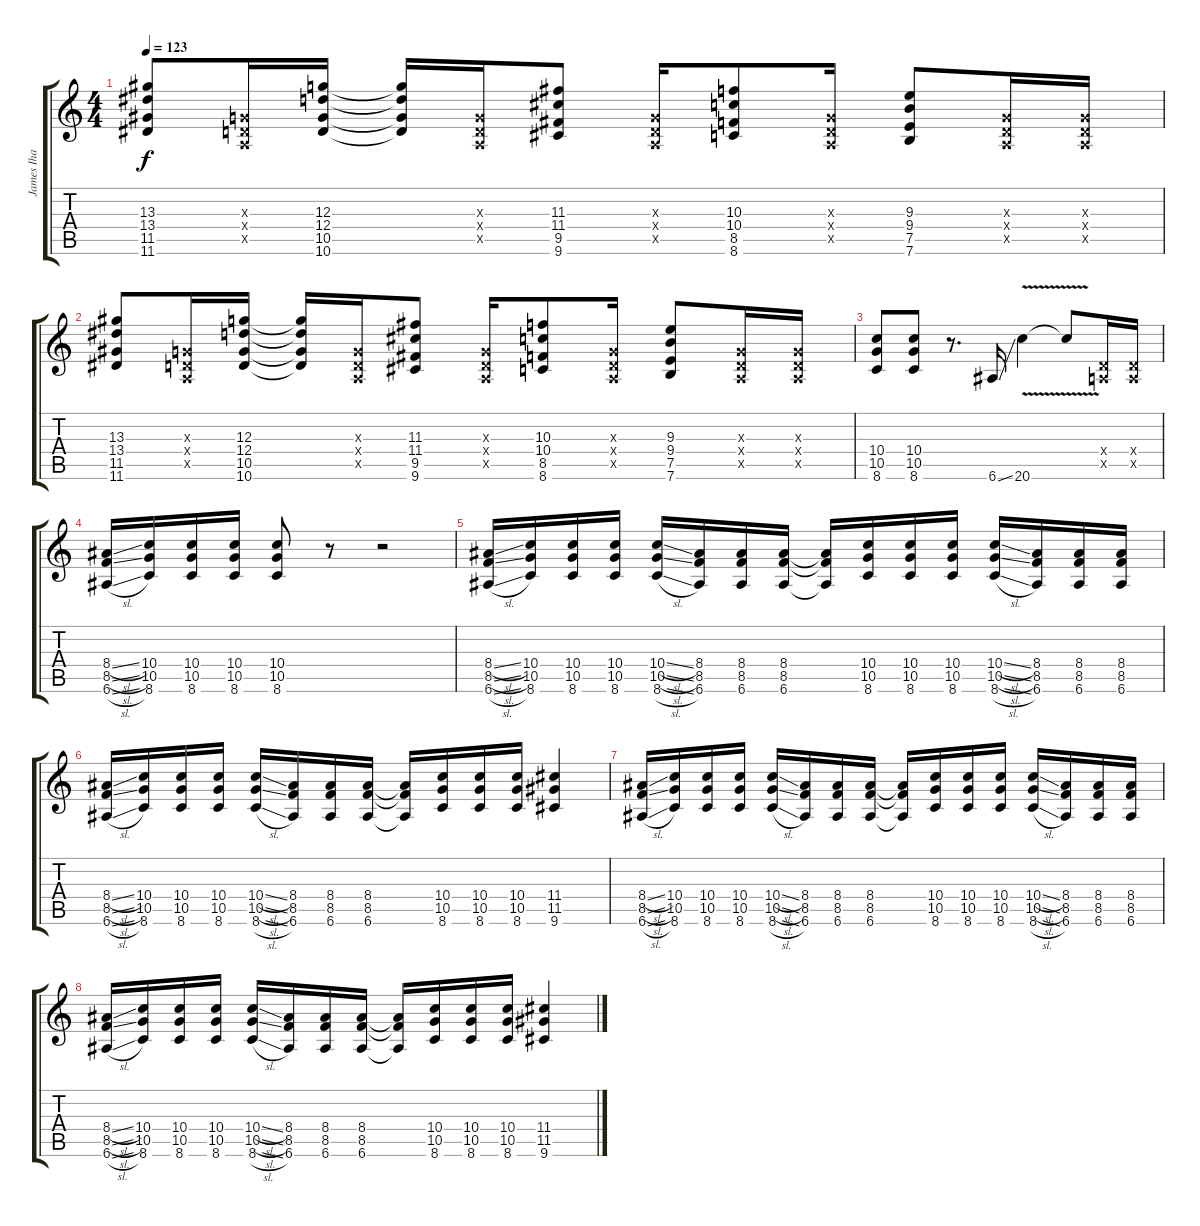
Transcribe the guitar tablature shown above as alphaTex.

\track ("James Iha" "James Iha") {instrument distortionguitar}
\staff {score tabs}
\tuning (E4 B3 G3 D3 A2 E2) {hide}
\ts (4 4)
\tempo 123
\clef g2
\ks c
(13.3 13.4 11.5 11.6).8{dy f} (0.3{x} 0.4{x} 0.5{x}).16 (12.3 12.4 10.5 10.6).16 (12.3{t} 12.4{t} 10.5{t} 10.6{t}).16 (0.3{x} 0.4{x} 0.5{x}).16 (11.3 11.4 9.5 9.6).8 (0.3{x} 0.4{x} 0.5{x}).16 (10.3 10.4 8.5 8.6).8 (0.3{x} 0.4{x} 0.5{x}).16 (9.3 9.4 7.5 7.6).8 (0.3{x} 0.4{x} 0.5{x}).16 (0.3{x} 0.4{x} 0.5{x}).16 |
(13.3 13.4 11.5 11.6).8 (0.3{x} 0.4{x} 0.5{x}).16 (12.3 12.4 10.5 10.6).16 (12.3{t} 12.4{t} 10.5{t} 10.6{t}).16 (0.3{x} 0.4{x} 0.5{x}).16 (11.3 11.4 9.5 9.6).8 (0.3{x} 0.4{x} 0.5{x}).16 (10.3 10.4 8.5 8.6).8 (0.3{x} 0.4{x} 0.5{x}).16 (9.3 9.4 7.5 7.6).8 (0.3{x} 0.4{x} 0.5{x}).16 (0.3{x} 0.4{x} 0.5{x}).16 |
(10.4 10.5 8.6).8 (10.4 10.5 8.6).8 r.8{d} 6.6{ss}.16 20.6{v}.4 20.6{t}.8 (0.4{x} 0.5{x}).16 (0.4{x} 0.5{x}).16 |
(8.4{sl} 8.5{sl} 6.6{sl}).16 (10.4 10.5 8.6).16 (10.4 10.5 8.6).16 (10.4 10.5 8.6).16 (10.4 10.5 8.6).8 r.8 r.2 |
(8.4{sl} 8.5{sl} 6.6{sl}).16 (10.4 10.5 8.6).16 (10.4 10.5 8.6).16 (10.4 10.5 8.6).16 (10.4{sl} 10.5{sl} 8.6{sl}).16 (8.4 8.5 6.6).16 (8.4 8.5 6.6).16 (8.4 8.5 6.6).16 (8.4{t} 8.5{t} 6.6{t}).16 (10.4 10.5 8.6).16 (10.4 10.5 8.6).16 (10.4 10.5 8.6).16 (10.4{sl} 10.5{sl} 8.6{sl}).16 (8.4 8.5 6.6).16 (8.4 8.5 6.6).16 (8.4 8.5 6.6).16 |
(8.4{sl} 8.5{sl} 6.6{sl}).16 (10.4 10.5 8.6).16 (10.4 10.5 8.6).16 (10.4 10.5 8.6).16 (10.4{sl} 10.5{sl} 8.6{sl}).16 (8.4 8.5 6.6).16 (8.4 8.5 6.6).16 (8.4 8.5 6.6).16 (8.4{t} 8.5{t} 6.6{t}).16 (10.4 10.5 8.6).16 (10.4 10.5 8.6).16 (10.4 10.5 8.6).16 (11.4 11.5 9.6).4 |
(8.4{sl} 8.5{sl} 6.6{sl}).16 (10.4 10.5 8.6).16 (10.4 10.5 8.6).16 (10.4 10.5 8.6).16 (10.4{sl} 10.5{sl} 8.6{sl}).16 (8.4 8.5 6.6).16 (8.4 8.5 6.6).16 (8.4 8.5 6.6).16 (8.4{t} 8.5{t} 6.6{t}).16 (10.4 10.5 8.6).16 (10.4 10.5 8.6).16 (10.4 10.5 8.6).16 (10.4{sl} 10.5{sl} 8.6{sl}).16 (8.4 8.5 6.6).16 (8.4 8.5 6.6).16 (8.4 8.5 6.6).16 |
(8.4{sl} 8.5{sl} 6.6{sl}).16 (10.4 10.5 8.6).16 (10.4 10.5 8.6).16 (10.4 10.5 8.6).16 (10.4{sl} 10.5{sl} 8.6{sl}).16 (8.4 8.5 6.6).16 (8.4 8.5 6.6).16 (8.4 8.5 6.6).16 (8.4{t} 8.5{t} 6.6{t}).16 (10.4 10.5 8.6).16 (10.4 10.5 8.6).16 (10.4 10.5 8.6).16 (11.4 11.5 9.6).4
